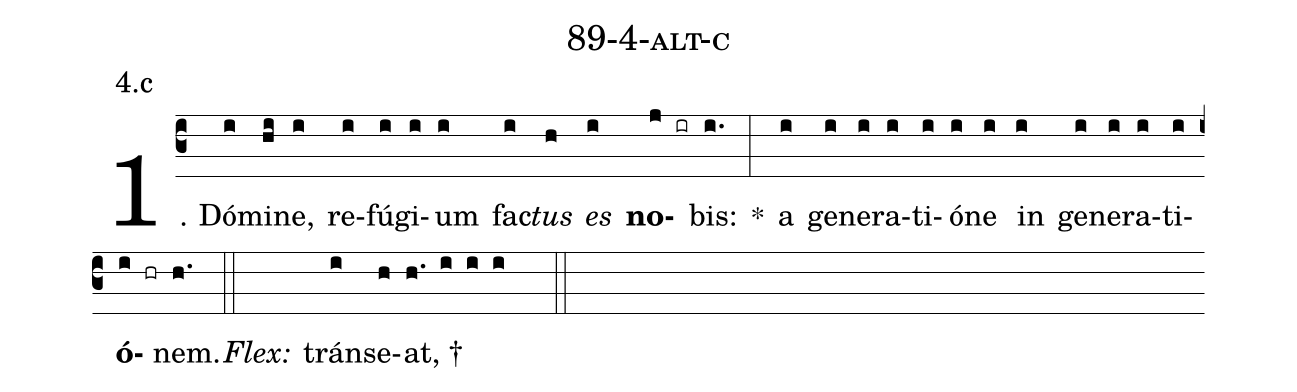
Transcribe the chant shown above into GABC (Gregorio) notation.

name: 89-4-alt-c;
annotation: 4.c;
%%
(c3)1. Dó(i)mi(hi)ne,(i) re(i)fú(i)gi(i)um(i) fac(i)<i>tus</i>(h) <i>es</i>(i) <b>no</b>(j ir)bis:(i.) *(:) a(i) ge(i)ne(i)ra(i)ti(i)ó(i)ne(i) in(i) ge(i)ne(i)ra(i)ti(i)<b>ó</b>(i hr)nem.(h.) (::)
<i>Flex:</i>()  tráns(i)e(h)at, †(h. i i i  ::)
